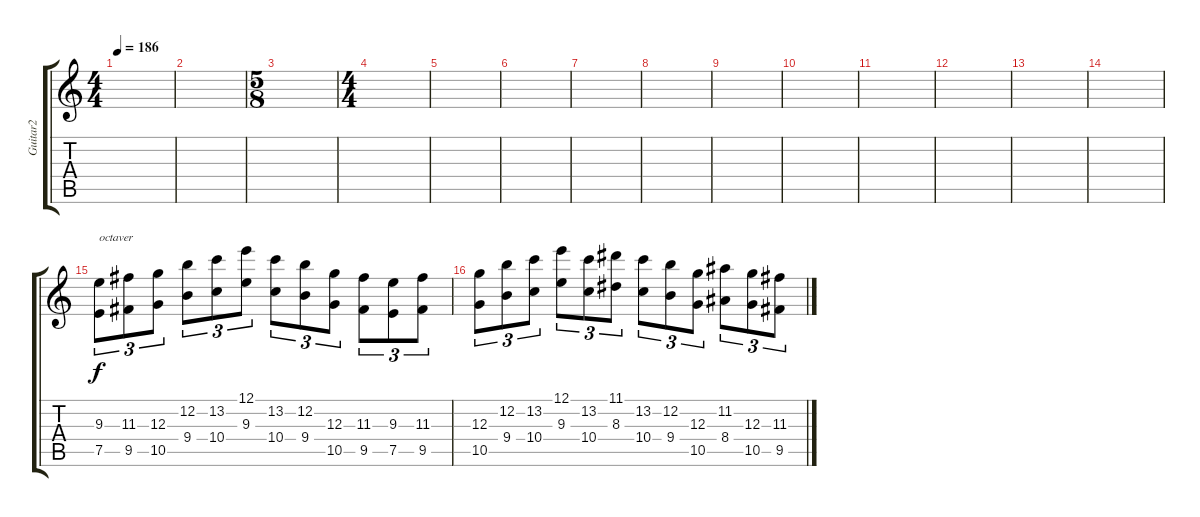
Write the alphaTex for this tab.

\track ("Guitar2" "Guitar2") {instrument distortionguitar}
\staff {score tabs}
\tuning (E4 B3 G3 D3 A2 E2) {hide}
\ts (4 4)
\tempo 186
\clef g2
\ks c
|
|
\ts (5 8)
|
\ts (4 4)
|
|
|
|
|
|
|
|
|
|
|
(9.3 7.5).8{tu (3 2) txt "octaver"} (11.3 9.5).8{tu (3 2)} (12.3 10.5).8{tu (3 2)} (12.2 9.4).8{tu (3 2)} (13.2 10.4).8{tu (3 2)} (12.1 9.3).8{tu (3 2)} (13.2 10.4).8{tu (3 2)} (12.2 9.4).8{tu (3 2)} (12.3 10.5).8{tu (3 2)} (11.3 9.5).8{tu (3 2)} (9.3 7.5).8{tu (3 2)} (11.3 9.5).8{tu (3 2)} |
(12.3 10.5).8{tu (3 2)} (12.2 9.4).8{tu (3 2)} (13.2 10.4).8{tu (3 2)} (12.1 9.3).8{tu (3 2)} (13.2 10.4).8{tu (3 2)} (11.1 8.3).8{tu (3 2)} (13.2 10.4).8{tu (3 2)} (12.2 9.4).8{tu (3 2)} (12.3 10.5).8{tu (3 2)} (11.2 8.4).8{tu (3 2)} (12.3 10.5).8{tu (3 2)} (11.3 9.5).8{tu (3 2)}
